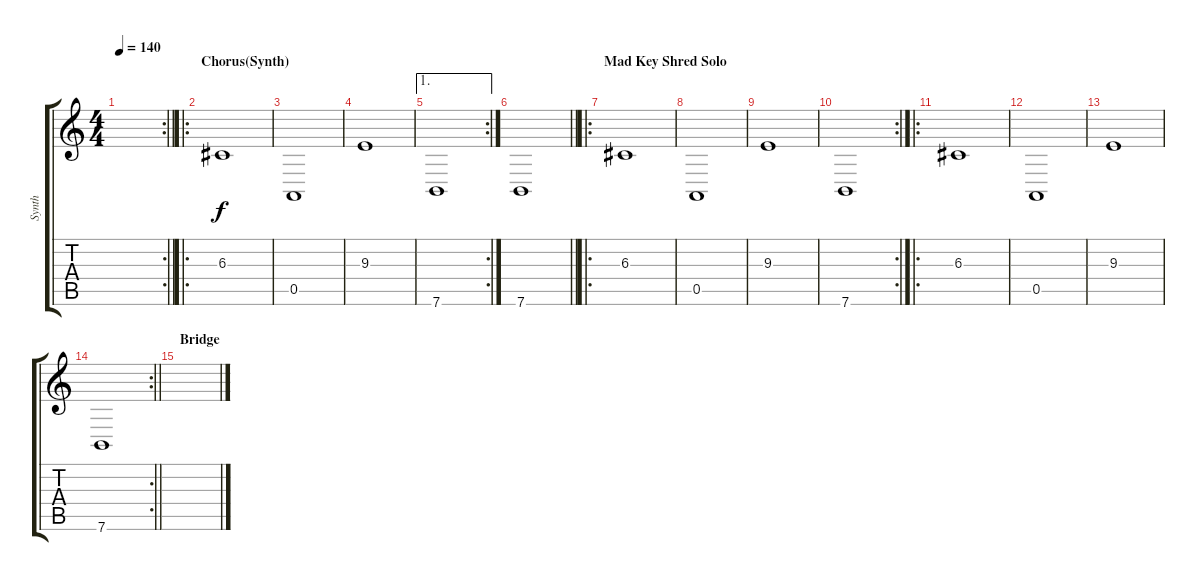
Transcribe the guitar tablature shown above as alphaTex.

\track ("Synth" "Synth") {instrument stringensemble1}
\staff {score tabs}
\tuning (E4 B3 G3 D3 A2 E2) {hide}
\rc 2
\ts (4 4)
\tempo 140
\clef g2
\barLineRight lightlight
\ks c
|
\ro
\section ("" "Chorus(Synth)")
6.3.1 |
0.5.1 |
9.3.1 |
\ae 1
\rc 2
7.6.1 |
\barLineRight lightlight
7.6.1 |
\ro
\section ("" "Mad Key Shred Solo")
6.3.1 |
0.5.1 |
9.3.1 |
\rc 2
7.6.1 |
\ro
6.3.1 |
0.5.1 |
9.3.1 |
\rc 2
\barLineRight lightlight
7.6.1 |
\section ("" "Bridge")
